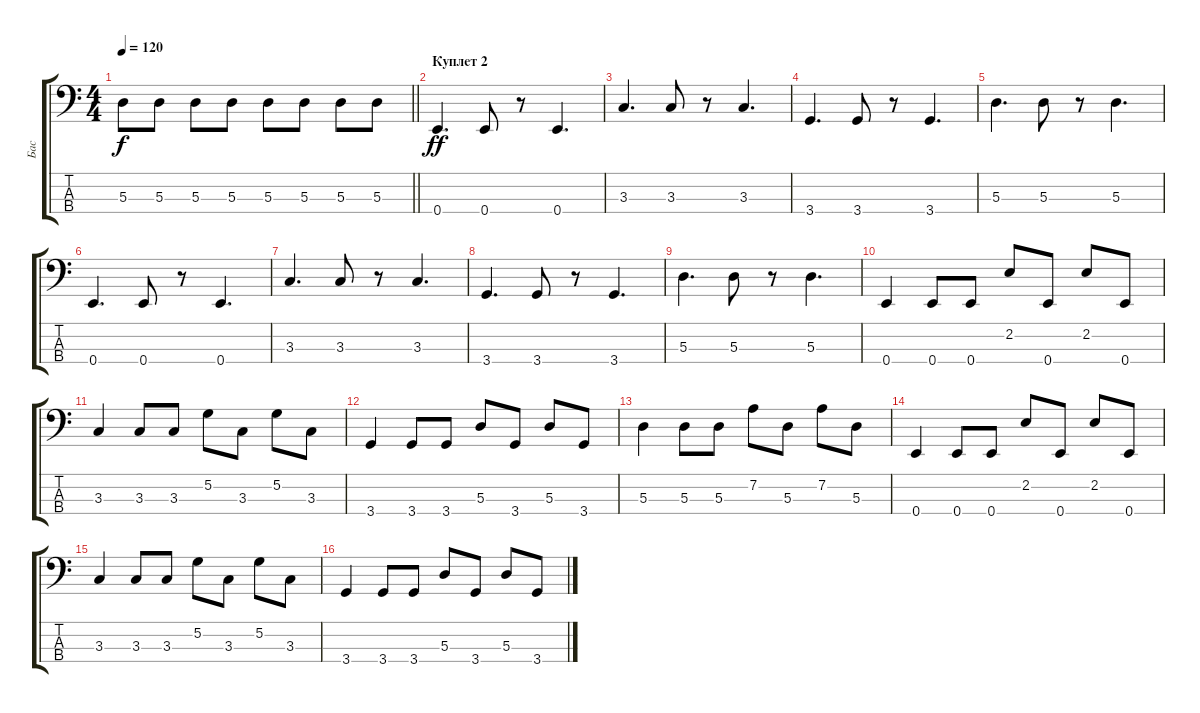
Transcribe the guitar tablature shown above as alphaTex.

\track ("Бас" "Бас") {instrument electricbasspick}
\staff {score tabs}
\tuning (G2 D2 A1 E1) {hide}
\ts (4 4)
\tempo 120
\clef f4
\barLineRight lightlight
\ks c
5.3.8{dy f} 5.3.8 5.3.8 5.3.8 5.3.8 5.3.8 5.3.8 5.3.8 |
\section ("" "Куплет 2")
0.4.4{d dy ff} 0.4.8 r.8 0.4.4{d} |
3.3.4{d} 3.3.8 r.8 3.3.4{d} |
3.4.4{d} 3.4.8 r.8 3.4.4{d} |
5.3.4{d} 5.3.8 r.8 5.3.4{d} |
0.4.4{d} 0.4.8 r.8 0.4.4{d} |
3.3.4{d} 3.3.8 r.8 3.3.4{d} |
3.4.4{d} 3.4.8 r.8 3.4.4{d} |
5.3.4{d} 5.3.8 r.8 5.3.4{d} |
0.4.4 0.4.8 0.4.8 2.2.8 0.4.8 2.2.8 0.4.8 |
3.3.4 3.3.8 3.3.8 5.2.8 3.3.8 5.2.8 3.3.8 |
3.4.4 3.4.8 3.4.8 5.3.8 3.4.8 5.3.8 3.4.8 |
5.3.4 5.3.8 5.3.8 7.2.8 5.3.8 7.2.8 5.3.8 |
0.4.4 0.4.8 0.4.8 2.2.8 0.4.8 2.2.8 0.4.8 |
3.3.4 3.3.8 3.3.8 5.2.8 3.3.8 5.2.8 3.3.8 |
3.4.4 3.4.8 3.4.8 5.3.8 3.4.8 5.3.8 3.4.8
